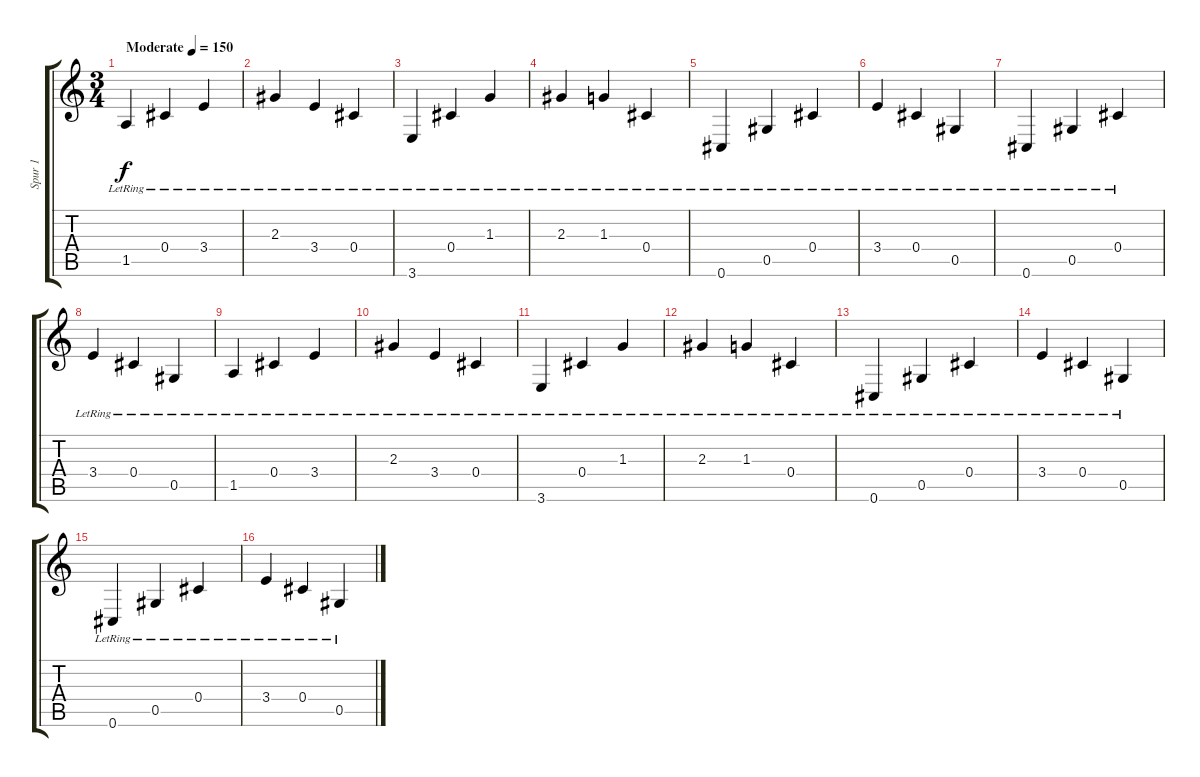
\track ("Spur 1" "Spur 1") {instrument electricguitarjazz}
\staff {score tabs}
\tuning (Eb4 Bb3 Gb3 Db3 Ab2 Db2) {hide}
\ts (3 4)
\tempo (150 "Moderate")
\clef g2
\ks c
1.5{lr}.4{dy f instrument electricguitarjazz} 0.4{lr}.4 3.4{lr}.4 |
2.3{lr}.4 3.4{lr}.4 0.4{lr}.4 |
3.6{lr}.4 0.4{lr}.4 1.3{lr}.4 |
2.3{lr}.4 1.3{lr}.4 0.4{lr}.4 |
0.6{lr}.4 0.5{lr}.4 0.4{lr}.4 |
3.4{lr}.4 0.4{lr}.4 0.5{lr}.4 |
0.6{lr}.4 0.5{lr}.4 0.4{lr}.4 |
3.4{lr}.4 0.4{lr}.4 0.5{lr}.4 |
1.5{lr}.4 0.4{lr}.4 3.4{lr}.4 |
2.3{lr}.4 3.4{lr}.4 0.4{lr}.4 |
3.6{lr}.4 0.4{lr}.4 1.3{lr}.4 |
2.3{lr}.4 1.3{lr}.4 0.4{lr}.4 |
0.6{lr}.4 0.5{lr}.4 0.4{lr}.4 |
3.4{lr}.4 0.4{lr}.4 0.5{lr}.4 |
0.6{lr}.4 0.5{lr}.4 0.4{lr}.4 |
3.4{lr}.4 0.4{lr}.4 0.5{lr}.4
